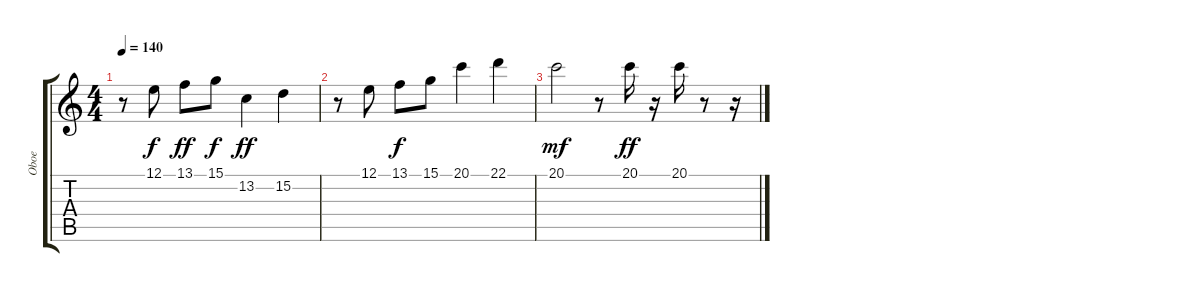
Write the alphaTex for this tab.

\track ("Oboe" "Oboe") {instrument oboe}
\staff {score tabs}
\tuning (E4 B3 G3 D3 A2 E2) {hide}
\ts (4 4)
\tempo 140
\clef g2
\ks c
r.8{dy ff} 12.1.8{dy f} 13.1.8{dy ff} 15.1.8{dy f} 13.2.4{dy ff} 15.2.4 |
r.8 12.1.8 13.1.8{dy f} 15.1.8 20.1.4 22.1.4 |
20.1.2{dy mf} r.8 20.1.16{dy ff} r.16 20.1.16 r.8 r.16
